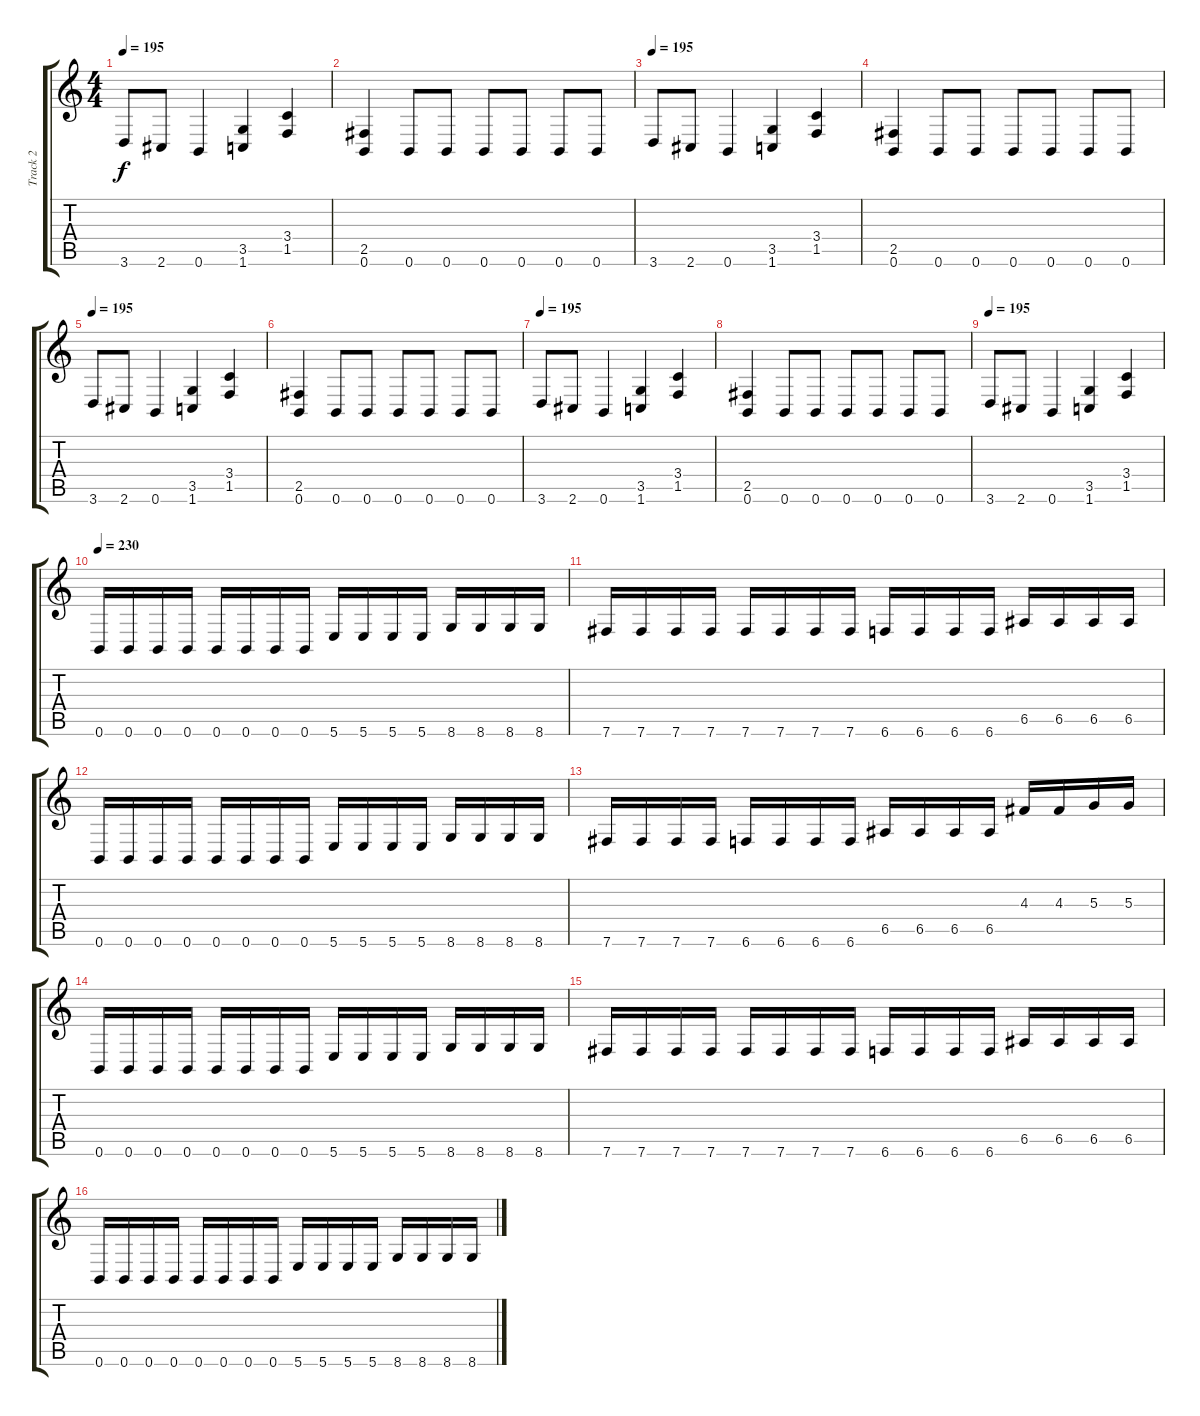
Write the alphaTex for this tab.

\track ("Track 2" "Track 2") {instrument distortionguitar}
\staff {score tabs}
\tuning (B3 Gb3 D3 A2 E2 B1) {hide}
\ts (4 4)
\tempo 195
\clef g2
\ks c
3.6.8{dy f} 2.6.8 0.6.4 (3.5 1.6).4 (3.4 1.5).4 |
(2.5 0.6).4 0.6.8 0.6.8 0.6.8 0.6.8 0.6.8 0.6.8 |
\tempo 195
3.6.8 2.6.8 0.6.4 (3.5 1.6).4 (3.4 1.5).4 |
(2.5 0.6).4 0.6.8 0.6.8 0.6.8 0.6.8 0.6.8 0.6.8 |
\tempo 195
3.6.8 2.6.8 0.6.4 (3.5 1.6).4 (3.4 1.5).4 |
(2.5 0.6).4 0.6.8 0.6.8 0.6.8 0.6.8 0.6.8 0.6.8 |
\tempo 195
3.6.8 2.6.8 0.6.4 (3.5 1.6).4 (3.4 1.5).4 |
(2.5 0.6).4 0.6.8 0.6.8 0.6.8 0.6.8 0.6.8 0.6.8 |
\tempo 195
3.6.8 2.6.8 0.6.4 (3.5 1.6).4 (3.4 1.5).4 |
\tempo 230
0.6.16 0.6.16 0.6.16 0.6.16 0.6.16 0.6.16 0.6.16 0.6.16 5.6.16 5.6.16 5.6.16 5.6.16 8.6.16 8.6.16 8.6.16 8.6.16 |
7.6.16 7.6.16 7.6.16 7.6.16 7.6.16 7.6.16 7.6.16 7.6.16 6.6.16 6.6.16 6.6.16 6.6.16 6.5.16 6.5.16 6.5.16 6.5.16 |
0.6.16 0.6.16 0.6.16 0.6.16 0.6.16 0.6.16 0.6.16 0.6.16 5.6.16 5.6.16 5.6.16 5.6.16 8.6.16 8.6.16 8.6.16 8.6.16 |
7.6.16 7.6.16 7.6.16 7.6.16 6.6.16 6.6.16 6.6.16 6.6.16 6.5.16 6.5.16 6.5.16 6.5.16 4.3.16 4.3.16 5.3.16 5.3.16 |
0.6.16 0.6.16 0.6.16 0.6.16 0.6.16 0.6.16 0.6.16 0.6.16 5.6.16 5.6.16 5.6.16 5.6.16 8.6.16 8.6.16 8.6.16 8.6.16 |
7.6.16 7.6.16 7.6.16 7.6.16 7.6.16 7.6.16 7.6.16 7.6.16 6.6.16 6.6.16 6.6.16 6.6.16 6.5.16 6.5.16 6.5.16 6.5.16 |
0.6.16 0.6.16 0.6.16 0.6.16 0.6.16 0.6.16 0.6.16 0.6.16 5.6.16 5.6.16 5.6.16 5.6.16 8.6.16 8.6.16 8.6.16 8.6.16
